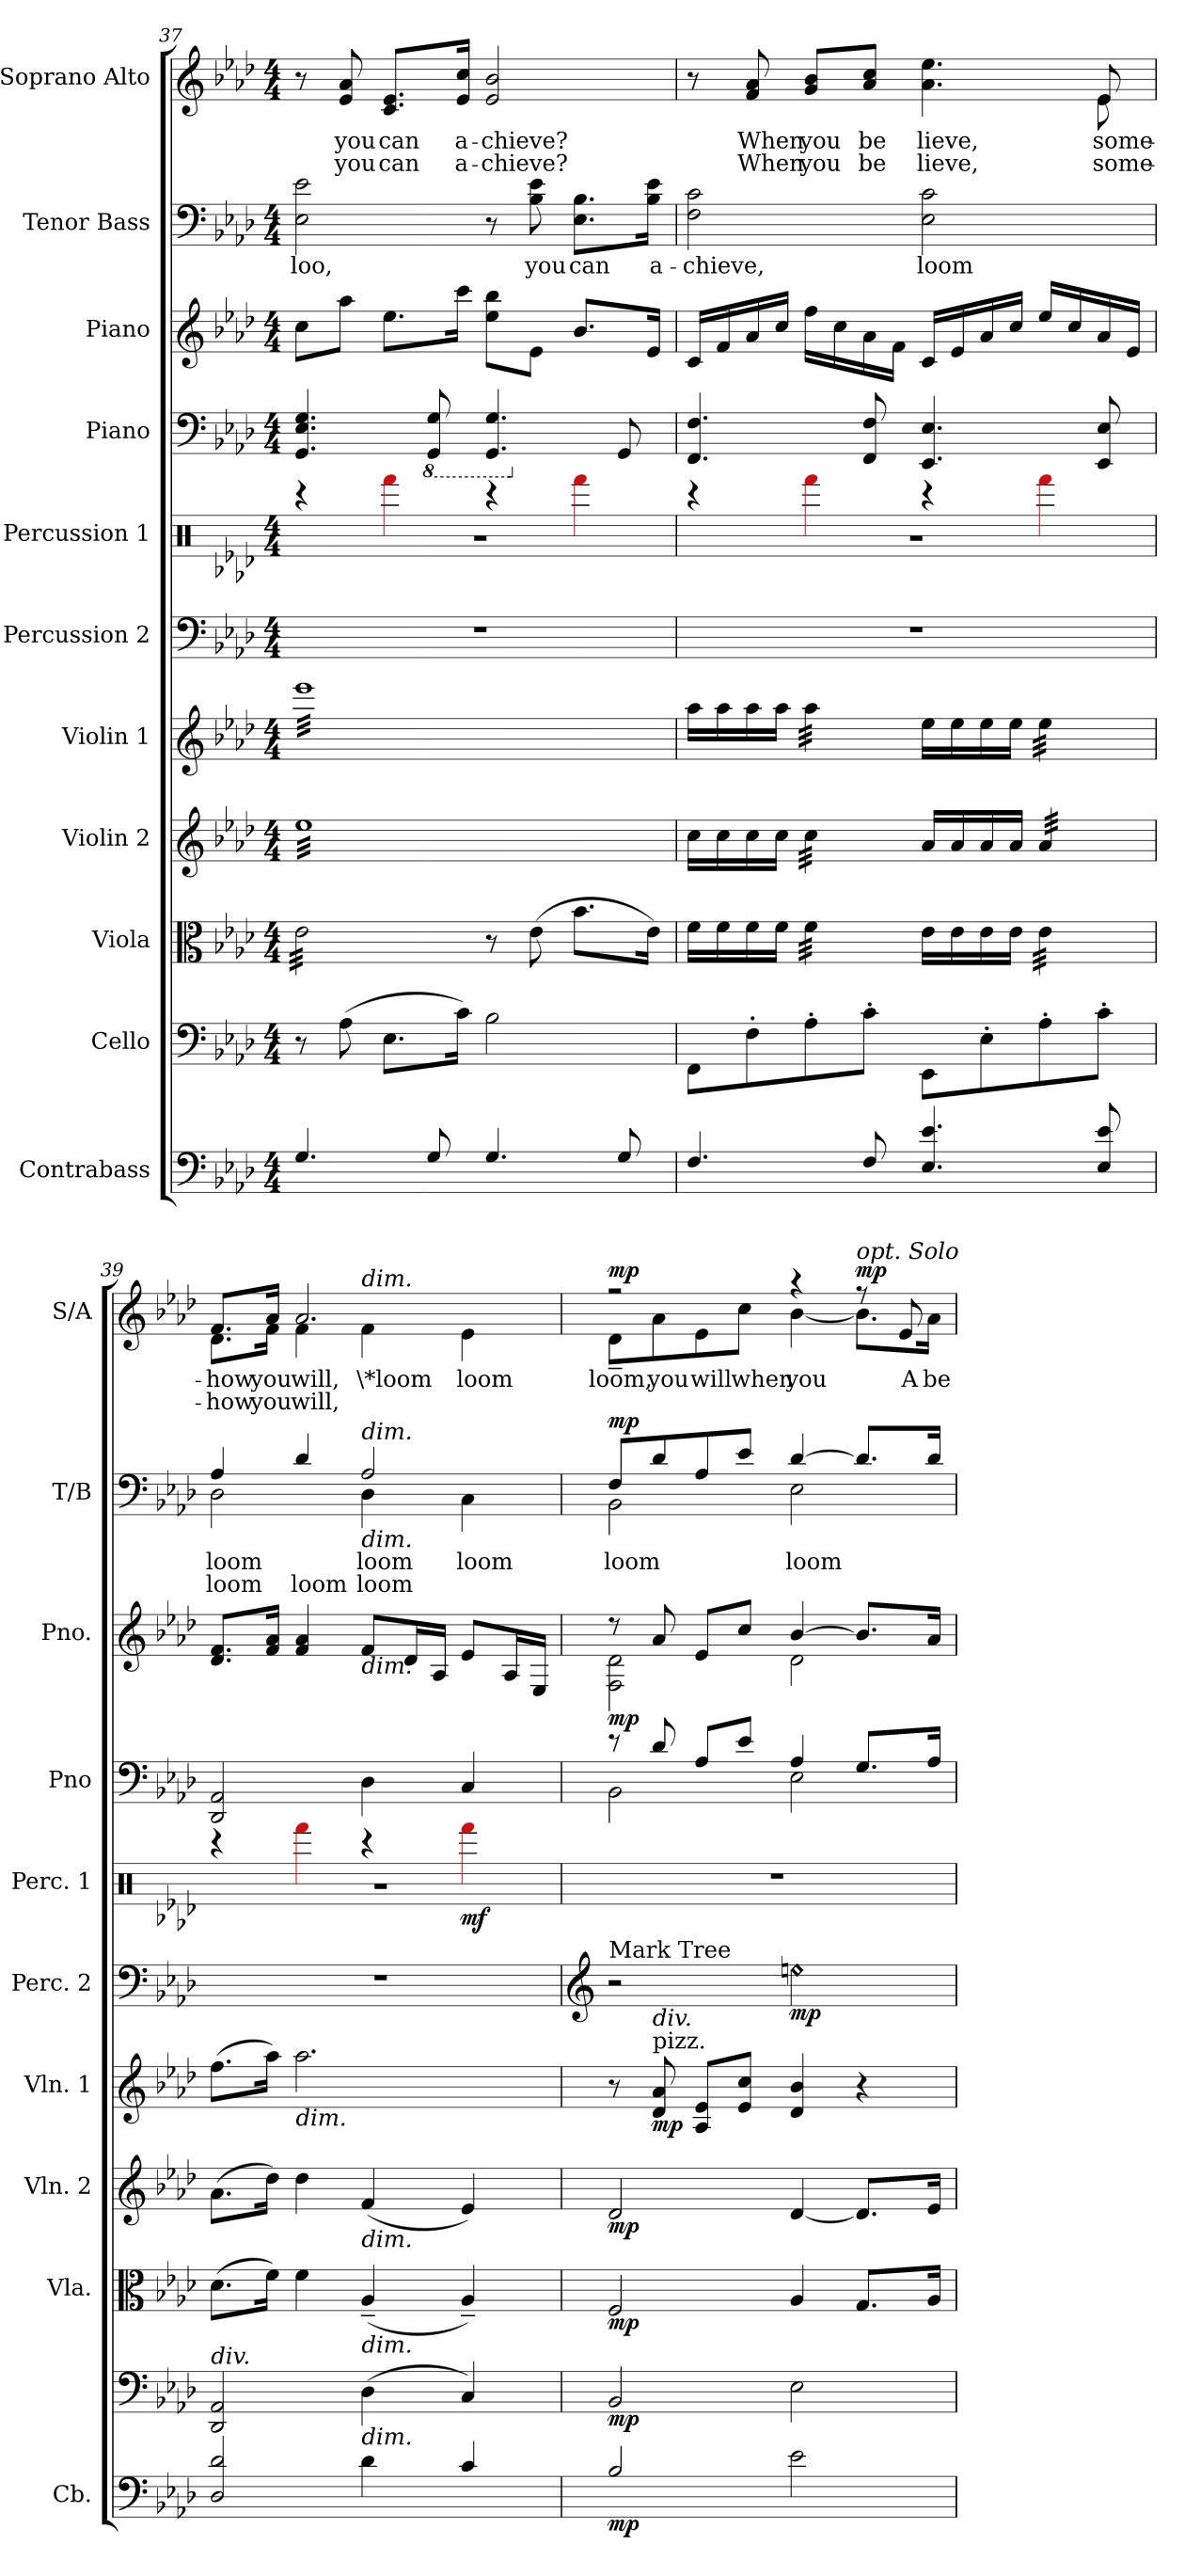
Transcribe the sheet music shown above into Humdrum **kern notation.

**kern	**dynam	**kern	**dynam	**kern	**dynam	**kern	**dynam	**kern	**dynam	**kern	**dynam	**kern	**dynam	**kern	**dynam	**kern	**kern	**text	**text	**dynam	**kern	**text	**text	**dynam
*part11	*part11	*part10	*part10	*part9	*part9	*part8	*part8	*part7	*part7	*part6	*part6	*part5	*part5	*part4	*part4	*part3	*part2	*part2	*part2	*part2	*part1	*part1	*part1	*part1
*staff11	*staff11	*staff10	*staff10	*staff9	*staff9	*staff8	*staff8	*staff7	*staff7	*staff6	*staff6	*staff5	*staff5	*staff4	*staff4	*staff3	*staff2	*staff2	*staff2	*staff2	*staff1	*staff1	*staff1	*staff1
*I"Contrabass	*	*I"Cello	*	*I"Viola	*	*I"Violin 2	*	*I"Violin 1	*	*I"Percussion 2	*	*I"Percussion 1	*	*I"Piano	*	*I"Piano	*I"Tenor Bass	*	*	*	*I"Soprano Alto	*	*	*
*I'Cb.	*	*	*	*I'Vla.	*	*I'Vln. 2	*	*I'Vln. 1	*	*I'Perc. 2	*	*I'Perc. 1	*	*I'Pno	*	*I'Pno.	*I'T/B	*	*	*	*I'S/A	*	*	*
*clefF4	*	*clefF4	*	*clefC3	*	*clefG2	*	*clefG2	*	*clefF4	*	*clefX	*	*clefF4	*	*clefG2	*clefF4	*	*	*	*clefG2	*	*	*
*ITrd7c12	*	*	*	*	*	*	*	*	*	*	*	*ITrd-14c-24	*	*	*	*	*	*	*	*	*	*	*	*
*k[b-e-a-d-]	*	*k[b-e-a-d-]	*	*k[b-e-a-d-]	*	*k[b-e-a-d-]	*	*k[b-e-a-d-]	*	*k[b-e-a-d-]	*	*k[b-e-a-d-]	*	*k[b-e-a-d-]	*	*k[b-e-a-d-]	*k[b-e-a-d-]	*	*	*	*k[b-e-a-d-]	*	*	*
*M4/4	*	*M4/4	*	*M4/4	*	*M4/4	*	*M4/4	*	*M4/4	*	*M4/4	*	*M4/4	*	*M4/4	*M4/4	*	*	*	*M4/4	*	*	*
=37	=37	=37	=37	=37	=37	=37	=37	=37	=37	=37	=37	=37	=37	=37	=37	=37	=37	=37	=37	=37	=37	=37	=37	=37
*	*	*	*	*	*	*	*	*	*	*	*	*^	*	*	*	*	*	*	*	*	*	*	*	*
!	!	!	!	!	!	!	!	!	!	!	!	!	!	!	!	!	!	!	!LO:LY:b	!	!	!	!	!	!
*	*	*	*	*tremolo	*	*	*	*	*	*	*	*	*	*	*	*	*	*	*	*	*	*	*	*	*
*	*	*	*	*	*	*tremolo	*	*	*	*	*	*	*	*	*	*	*	*	*	*	*	*	*	*	*
*	*	*	*	*	*	*	*	*tremolo	*	*	*	*	*	*	*	*	*	*	*	*	*	*	*	*	*
4.GG/	.	8r	.	32e-\LLL	.	32ee-LLL	.	32eee-LLL	.	1r	.	4r	1r	.	4.GG/ 4.E-/ 4.G/	.	8cc\L	2E-\ 2e-\	loo,	.	.	8r	.	.	.
.	.	.	.	32e-\	.	32ee-	.	32eee-	.	.	.	.	.	.	.	.	.	.	.	.	.	.	.	.	.
.	.	.	.	32e-\	.	32ee-	.	32eee-	.	.	.	.	.	.	.	.	.	.	.	.	.	.	.	.	.
.	.	.	.	32e-\	.	32ee-	.	32eee-	.	.	.	.	.	.	.	.	.	.	.	.	.	.	.	.	.
!	!	!	!	!	!	!	!	!	!	!	!	!	!	!	!	!	!	!	!	!	!	!	!LO:LY:a	!LO:LY:b	!
.	.	(8A-\	.	32e-\	.	32ee-	.	32eee-	.	.	.	.	.	.	.	.	8aa-\J	.	.	.	.	8e-/ 8a-/	you	you	.
.	.	.	.	32e-\	.	32ee-	.	32eee-	.	.	.	.	.	.	.	.	.	.	.	.	.	.	.	.	.
.	.	.	.	32e-\	.	32ee-	.	32eee-	.	.	.	.	.	.	.	.	.	.	.	.	.	.	.	.	.
.	.	.	.	32e-\	.	32ee-	.	32eee-	.	.	.	.	.	.	.	.	.	.	.	.	.	.	.	.	.
!	!	!	!	!	!	!	!	!	!	!	!	!	!	!	!	!	!	!	!	!	!	!	!LO:LY:a	!LO:LY:b	!
.	.	8.E-\L	.	32e-\	.	32ee-	.	32eee-	.	.	.	4fff\	.	.	.	.	8.ee-\L	.	.	.	.	8.c/ 8.e-/L	can	can	.
.	.	.	.	32e-\	.	32ee-	.	32eee-	.	.	.	.	.	.	.	.	.	.	.	.	.	.	.	.	.
.	.	.	.	32e-\	.	32ee-	.	32eee-	.	.	.	.	.	.	.	.	.	.	.	.	.	.	.	.	.
.	.	.	.	32e-\	.	32ee-	.	32eee-	.	.	.	.	.	.	.	.	.	.	.	.	.	.	.	.	.
*	*	*	*	*	*	*	*	*	*	*	*	*	*	*	*8ba	*	*	*	*	*	*	*	*	*	*
8GG/	.	.	.	32e-\	.	32ee-	.	32eee-	.	.	.	.	.	.	8GGG/ 8GG/	.	.	.	.	.	.	.	.	.	.
.	.	.	.	32e-\	.	32ee-	.	32eee-	.	.	.	.	.	.	.	.	.	.	.	.	.	.	.	.	.
!	!	!	!	!	!	!	!	!	!	!	!	!	!	!	!	!	!	!	!	!	!	!	!LO:LY:a	!LO:LY:b	!
.	.	16c\Jk)	.	32e-\	.	32ee-	.	32eee-	.	.	.	.	.	.	.	.	16ccc\Jk	.	.	.	.	16e-/ 16cc/Jk	a-	a-	.
.	.	.	.	32e-\JJJ	.	32ee-	.	32eee-	.	.	.	.	.	.	.	.	.	.	.	.	.	.	.	.	.
*	*	*	*	*Xtremolo	*	*	*	*	*	*	*	*	*	*	*	*	*	*	*	*	*	*	*	*	*
!	!	!	!	!	!	!	!	!	!	!	!	!	!	!	!	!	!	!	!	!	!	!	!LO:LY:a	!LO:LY:b	!
4.GG/	.	2B-\	.	8r	.	32ee-	.	32eee-	.	.	.	4r	.	.	4.GGG/ 4.GG/	.	8ee-\ 8bb-\L	8r	.	.	.	2e-/ 2b-/	-chieve?	-chieve?	.
.	.	.	.	.	.	32ee-	.	32eee-	.	.	.	.	.	.	.	.	.	.	.	.	.	.	.	.	.
.	.	.	.	.	.	32ee-	.	32eee-	.	.	.	.	.	.	.	.	.	.	.	.	.	.	.	.	.
.	.	.	.	.	.	32ee-	.	32eee-	.	.	.	.	.	.	.	.	.	.	.	.	.	.	.	.	.
!	!	!	!	!	!	!	!	!	!	!	!	!	!	!	!	!	!	!	!LO:LY:b	!	!	!	!	!	!
.	.	.	.	(8e-\	.	32ee-	.	32eee-	.	.	.	.	.	.	.	.	8e-\J	8B-\ 8e-\	you	.	.	.	.	.	.
.	.	.	.	.	.	32ee-	.	32eee-	.	.	.	.	.	.	.	.	.	.	.	.	.	.	.	.	.
.	.	.	.	.	.	32ee-	.	32eee-	.	.	.	.	.	.	.	.	.	.	.	.	.	.	.	.	.
.	.	.	.	.	.	32ee-	.	32eee-	.	.	.	.	.	.	.	.	.	.	.	.	.	.	.	.	.
!	!	!	!	!	!	!	!	!	!	!	!	!	!	!	!	!	!	!	!LO:LY:b	!	!	!	!	!	!
.	.	.	.	8.b-\L	.	32ee-	.	32eee-	.	.	.	4fff\	.	.	.	.	8.b-/L	8.E-\ 8.B-\L	can	.	.	.	.	.	.
.	.	.	.	.	.	32ee-	.	32eee-	.	.	.	.	.	.	.	.	.	.	.	.	.	.	.	.	.
.	.	.	.	.	.	32ee-	.	32eee-	.	.	.	.	.	.	.	.	.	.	.	.	.	.	.	.	.
.	.	.	.	.	.	32ee-	.	32eee-	.	.	.	.	.	.	.	.	.	.	.	.	.	.	.	.	.
*	*	*	*	*	*	*	*	*	*	*	*	*	*	*	*X8ba	*	*	*	*	*	*	*	*	*	*
8GG/	.	.	.	.	.	32ee-	.	32eee-	.	.	.	.	.	.	8GG/	.	.	.	.	.	.	.	.	.	.
.	.	.	.	.	.	32ee-	.	32eee-	.	.	.	.	.	.	.	.	.	.	.	.	.	.	.	.	.
!	!	!	!	!	!	!	!	!	!	!	!	!	!	!	!	!	!	!	!LO:LY:b	!	!	!	!	!	!
.	.	.	.	16e-\Jk)	.	32ee-	.	32eee-	.	.	.	.	.	.	.	.	16e-/Jk	16B-\ 16e-\Jk	a-	.	.	.	.	.	.
.	.	.	.	.	.	32ee-JJJ	.	32eee-JJJ	.	.	.	.	.	.	.	.	.	.	.	.	.	.	.	.	.
*	*	*	*	*	*	*	*	*Xtremolo	*	*	*	*	*	*	*	*	*	*	*	*	*	*	*	*	*
*	*	*	*	*	*	*Xtremolo	*	*	*	*	*	*	*	*	*	*	*	*	*	*	*	*	*	*	*
!!LO:PB:g=z
=38	=38	=38	=38	=38	=38	=38	=38	=38	=38	=38	=38	=38	=38	=38	=38	=38	=38	=38	=38	=38	=38	=38	=38	=38	=38
!	!	!	!	!	!	!	!	!	!	!	!	!	!	!	!	!	!	!	!LO:LY:b	!	!	!	!	!	!
*	*	*	*	*	*	*	*	*	*	*	*	*	*	*	*	*	*	*	*	*	*	*^	*	*	*
4.FF/	.	8FF\L	.	16f\LL	.	16cc\LL	.	16aa-\LL	.	1r	.	4r	1r	.	4.FF/ 4.F/	.	16c/LL	2F\ 2c\	chieve,	.	.	8r	2ryy	.	.	.
.	.	.	.	16f\	.	16cc\	.	16aa-\	.	.	.	.	.	.	.	.	16f/	.	.	.	.	.	.	.	.	.
!	!	!	!	!	!	!	!	!	!	!	!	!	!	!	!	!	!	!	!	!	!	!	!	!LO:LY:a	!LO:LY:b	!
.	.	8F'\	.	16f\	.	16cc\	.	16aa-\	.	.	.	.	.	.	.	.	16a-/	.	.	.	.	8f/ 8a-/	.	When	When	.
.	.	.	.	16f\JJ	.	16cc\JJ	.	16aa-\JJ	.	.	.	.	.	.	.	.	16cc/JJ	.	.	.	.	.	.	.	.	.
!	!	!	!	!	!	!	!	!	!	!	!	!	!	!	!	!	!	!	!	!	!	!	!	!LO:LY:a	!LO:LY:b	!
*	*	*	*	*tremolo	*	*	*	*	*	*	*	*	*	*	*	*	*	*	*	*	*	*	*	*	*	*
*	*	*	*	*	*	*tremolo	*	*	*	*	*	*	*	*	*	*	*	*	*	*	*	*	*	*	*	*
*	*	*	*	*	*	*	*	*tremolo	*	*	*	*	*	*	*	*	*	*	*	*	*	*	*	*	*	*
.	.	8A-'\	.	32f\LLL	.	32cc\LLL	.	32aa-\LLL	.	.	.	4fff\	.	.	.	.	16ff\LL	.	.	.	.	8g/ 8b-/L	.	you	you	.
.	.	.	.	32f\	.	32cc\	.	32aa-\	.	.	.	.	.	.	.	.	.	.	.	.	.	.	.	.	.	.
.	.	.	.	32f\	.	32cc\	.	32aa-\	.	.	.	.	.	.	.	.	16cc\	.	.	.	.	.	.	.	.	.
.	.	.	.	32f\	.	32cc\	.	32aa-\	.	.	.	.	.	.	.	.	.	.	.	.	.	.	.	.	.	.
!	!	!	!	!	!	!	!	!	!	!	!	!	!	!	!	!	!	!	!	!	!	!	!	!LO:LY:a	!LO:LY:b	!
8FF/	.	8c'\J	.	32f\	.	32cc\	.	32aa-\	.	.	.	.	.	.	8FF/ 8F/	.	16a-\	.	.	.	.	8a-/ 8cc/J	.	be	be	.
.	.	.	.	32f\	.	32cc\	.	32aa-\	.	.	.	.	.	.	.	.	.	.	.	.	.	.	.	.	.	.
.	.	.	.	32f\	.	32cc\	.	32aa-\	.	.	.	.	.	.	.	.	16f\JJ	.	.	.	.	.	.	.	.	.
.	.	.	.	32f\JJJ	.	32cc\JJJ	.	32aa-\JJJ	.	.	.	.	.	.	.	.	.	.	.	.	.	.	.	.	.	.
*	*	*	*	*	*	*	*	*Xtremolo	*	*	*	*	*	*	*	*	*	*	*	*	*	*	*	*	*	*
*	*	*	*	*	*	*Xtremolo	*	*	*	*	*	*	*	*	*	*	*	*	*	*	*	*	*	*	*	*
*	*	*	*	*Xtremolo	*	*	*	*	*	*	*	*	*	*	*	*	*	*	*	*	*	*	*	*	*	*
!	!	!	!	!	!	!	!	!	!	!	!	!	!	!	!	!	!	!	!LO:LY:b	!	!	!	!	!LO:LY:a	!LO:LY:b	!
4.EE-/ 4.E-/	.	8EE-\L	.	16e-\LL	.	16a-/LL	.	16ee-\LL	.	.	.	4r	.	.	4.EE-/ 4.E-/	.	16c/LL	2E-\ 2c\	loom	.	.	4.ryy	4.a-\ 4.ee-\	lieve,	lieve,	.
.	.	.	.	16e-\	.	16a-/	.	16ee-\	.	.	.	.	.	.	.	.	16e-/	.	.	.	.	.	.	.	.	.
.	.	8E-'\	.	16e-\	.	16a-/	.	16ee-\	.	.	.	.	.	.	.	.	16a-/	.	.	.	.	.	.	.	.	.
.	.	.	.	16e-\JJ	.	16a-/JJ	.	16ee-\JJ	.	.	.	.	.	.	.	.	16cc/JJ	.	.	.	.	.	.	.	.	.
*	*	*	*	*tremolo	*	*	*	*	*	*	*	*	*	*	*	*	*	*	*	*	*	*	*	*	*	*
*	*	*	*	*	*	*tremolo	*	*	*	*	*	*	*	*	*	*	*	*	*	*	*	*	*	*	*	*
*	*	*	*	*	*	*	*	*tremolo	*	*	*	*	*	*	*	*	*	*	*	*	*	*	*	*	*	*
.	.	8A-'\	.	32e-\LLL	.	32a-/LLL	.	32ee-\LLL	.	.	.	4fff\	.	.	.	.	16ee-/LL	.	.	.	.	.	.	.	.	.
.	.	.	.	32e-\	.	32a-/	.	32ee-\	.	.	.	.	.	.	.	.	.	.	.	.	.	.	.	.	.	.
.	.	.	.	32e-\	.	32a-/	.	32ee-\	.	.	.	.	.	.	.	.	16cc/	.	.	.	.	.	.	.	.	.
.	.	.	.	32e-\	.	32a-/	.	32ee-\	.	.	.	.	.	.	.	.	.	.	.	.	.	.	.	.	.	.
!	!	!	!	!	!	!	!	!	!	!	!	!	!	!	!	!	!	!	!	!	!	!	!	!LO:LY:a	!LO:LY:b	!
8EE-/ 8E-/	.	8c'\J	.	32e-\	.	32a-/	.	32ee-\	.	.	.	.	.	.	8EE-/ 8E-/	.	16a-/	.	.	.	.	8e-/	8e-\	some-	some-	.
.	.	.	.	32e-\	.	32a-/	.	32ee-\	.	.	.	.	.	.	.	.	.	.	.	.	.	.	.	.	.	.
.	.	.	.	32e-\	.	32a-/	.	32ee-\	.	.	.	.	.	.	.	.	16e-/JJ	.	.	.	.	.	.	.	.	.
.	.	.	.	32e-\JJJ	.	32a-/JJJ	.	32ee-\JJJ	.	.	.	.	.	.	.	.	.	.	.	.	.	.	.	.	.	.
*	*	*	*	*	*	*	*	*Xtremolo	*	*	*	*	*	*	*	*	*	*	*	*	*	*	*	*	*	*
*	*	*	*	*	*	*Xtremolo	*	*	*	*	*	*	*	*	*	*	*	*	*	*	*	*	*	*	*	*
*	*	*	*	*Xtremolo	*	*	*	*	*	*	*	*	*	*	*	*	*	*	*	*	*	*	*	*	*	*
=39	=39	=39	=39	=39	=39	=39	=39	=39	=39	=39	=39	=39	=39	=39	=39	=39	=39	=39	=39	=39	=39	=39	=39	=39	=39	=39
!	!	!LO:TX:a:i:t=div.	!	!	!	!	!	!	!	!	!	!	!	!	!	!	!	!	!	!	!	!	!	!	!	!
!	!	!	!	!	!	!	!	!	!	!	!	!	!	!	!	!	!	!	!LO:LY:b	!LO:LY:a	!	!	!	!LO:LY:a	!LO:LY:b	!
*	*	*	*	*	*	*	*	*	*	*	*	*	*	*	*	*	*	*^	*	*	*	*	*	*	*	*
2DD-/ 2D-/	.	2DD-/ 2AA-/	.	(8.d-\L	.	(8.a-\L	.	(8.ff\L	.	1r	.	4r	1r	.	2DD-/ 2AA-/	.	8.d-/ 8.f/L	4A-/	2D-\	loom	loom	.	8.f/L	8.d-\L	-how	-how	.
!	!	!	!	!	!	!	!	!	!	!	!	!	!	!	!	!	!	!	!	!	!	!	!	!	!LO:LY:a	!LO:LY:b	!
.	.	.	.	16f\Jk)	.	16dd-\Jk)	.	16aa-\Jk)	.	.	.	.	.	.	.	.	16f/ 16a-/Jk	.	.	.	.	.	16a-/Jk	16f\Jk	you	you	.
!	!	!	!	!	!	!	!	!LO:TX:b:i:t=dim.	!	!	!	!	!	!	!	!	!	!	!	!	!	!	!	!	!	!	!
!	!	!	!	!	!	!	!	!	!	!	!	!	!	!	!	!	!	!	!	!	!LO:LY:a	!	!	!	!LO:LY:a	!LO:LY:b	!
.	.	.	.	4f\	.	4dd-\	.	2.aa-\	.	.	.	4fff\	.	.	.	.	4f/ 4a-/	4d-/	.	.	loom	.	2.a-/	4f\	will,	will,	.
!	!	!	!	!	!	!	!	!	!	!	!	!	!	!	!	!	!	!	!	!	!	!	!	!LO:TX:a:i:t=dim.	!	!	!
!	!	!	!	!	!	!	!	!	!	!	!	!	!	!	!	!	!	!LO:TX:a:i:t=dim.	!	!	!	!	!	!	!	!	!
!	!	!	!	!	!	!	!	!	!	!	!	!	!	!	!	!	!	!LO:TX:b:i:t=dim.	!	!	!	!	!	!	!	!	!
!	!	!	!	!	!	!	!	!	!	!	!	!	!	!	!	!	!LO:TX:b:i:t=dim.	!	!	!	!	!	!	!	!	!	!
!	!	!	!	!	!	!LO:TX:b:i:t=dim.	!	!	!	!	!	!	!	!	!	!	!	!	!	!	!	!	!	!	!	!	!
!	!	!	!	!LO:TX:b:i:t=dim.	!	!	!	!	!	!	!	!	!	!	!	!	!	!	!	!	!	!	!	!	!	!	!
!	!	!LO:TX:b:i:t=dim.	!	!	!	!	!	!	!	!	!	!	!	!	!	!	!	!	!	!	!	!	!	!	!	!	!
!	!	!	!	!	!	!	!	!	!	!	!	!	!	!	!	!	!	!	!	!	!LO:LY:a	!	!	!	!	!	!
!	!	!	!	!	!	!	!	!	!	!	!	!	!	!	!	!	!	!	!	!LO:LY:b	!	!	!	!	!LO:LY:b	!	!
4D-\	.	(4D-\	.	(4A-~/	.	(4f/	.	.	.	.	.	4r	.	.	4D-\	.	8f/L	2A-/	4D-\	loom	loom	.	.	4f\	\*loom	.	.
.	.	.	.	.	.	.	.	.	.	.	.	.	.	.	.	.	16d-/L	.	.	.	.	.	.	.	.	.	.
.	.	.	.	.	.	.	.	.	.	.	.	.	.	.	.	.	16A-/JJ	.	.	.	.	.	.	.	.	.	.
!	!	!	!	!	!	!	!	!	!	!	!	!	!	!LO:DY:b	!	!	!	!	!	!LO:LY:b	!	!	!	!	!LO:LY:b	!	!
4C/	.	4C/)	.	4A-~/)	.	4e-/)	.	.	.	.	.	4fff\	.	mf	4C/	.	8e-/L	.	4C\	loom	.	.	.	4e-\	loom	.	.
.	.	.	.	.	.	.	.	.	.	.	.	.	.	.	.	.	16A-/L	.	.	.	.	.	.	.	.	.	.
.	.	.	.	.	.	.	.	.	.	.	.	.	.	.	.	.	16E-/JJ	.	.	.	.	.	.	.	.	.	.
*	*	*	*	*	*	*	*	*	*	*	*	*v	*v	*	*	*	*	*	*	*	*	*	*	*	*	*	*
=40	=40	=40	=40	=40	=40	=40	=40	=40	=40	=40	=40	=40	=40	=40	=40	=40	=40	=40	=40	=40	=40	=40	=40	=40	=40	=40
*	*	*	*	*	*	*	*	*	*	*clefG2	*	*	*	*	*	*	*	*	*	*	*	*	*	*	*	*
*	*	*	*	*	*	*	*	*	*	*	*	*	*	*^	*	*^	*	*	*	*	*	*	*	*	*	*
!	!	!	!	!	!	!	!	!	!	!LO:TX:a:t=Mark Tree	!	!	!	!	!	!	!	!	!	!	!	!	!	!	!	!	!	!
!	!LO:DY:b	!	!LO:DY:b	!	!LO:DY:b	!	!LO:DY:b	!	!	!	!	!	!	!	!	!LO:DY:a	!	!	!	!	!LO:LY:b	!	!LO:DY:a	!	!	!LO:LY:b	!	!LO:DY:b
2BB-/	mp	2BB-/	mp	2F/	mp	2d-/	mp	8r	.	2r	.	1r	.	8r	2BB-\	mp	8r	2F\ 2d-\	8F/L	2BB-\	loom	.	mp	2r	8d-~\L	loom,	.	mp
!	!	!	!	!	!	!	!	!LO:TX:a:t=pizz.	!	!	!	!	!	!	!	!	!	!	!	!	!	!	!	!	!	!	!	!
!	!	!	!	!	!	!	!	!LO:TX:a:i:t=div.	!	!	!	!	!	!	!	!	!	!	!	!	!	!	!	!	!	!	!	!
!	!	!	!	!	!	!	!	!	!LO:DY:b	!	!	!	!	!	!	!	!	!	!	!	!	!	!	!	!	!LO:LY:b	!	!
.	.	.	.	.	.	.	.	8d-/ 8a-/	mp	.	.	.	.	8d-/	.	.	8a-/	.	8d-/	.	.	.	.	.	8a-\	you	.	.
!	!	!	!	!	!	!	!	!	!	!	!	!	!	!	!	!	!	!	!	!	!	!	!	!	!	!LO:LY:b	!	!
.	.	.	.	.	.	.	.	8A-/ 8e-/L	.	.	.	.	.	8A-/L	.	.	8e-/L	.	8A-/	.	.	.	.	.	8e-\	will	.	.
!	!	!	!	!	!	!	!	!	!	!	!	!	!	!	!	!	!	!	!	!	!	!	!	!	!	!LO:LY:b	!	!
.	.	.	.	.	.	.	.	8e-/ 8cc/J	.	.	.	.	.	8e-/J	.	.	8cc/J	.	8e-/J	.	.	.	.	.	8cc\J	when	.	.
!	!	!	!	!	!	!	!	!	!	!LO:N:head=diamond	!LO:DY:b	!	!	!	!	!	!	!	!	!	!LO:LY:b	!	!	!	!	!LO:LY:b	!	!
2E-\	.	2E-\	.	4A-/	.	[4d-/	.	4d-/ 4b-/	.	2een\	mp	.	.	4A-/	2E-\	.	[4b-/	2d-\	[4d-/	2E-\	loom	.	.	4r	[4b-\	you	.	.
!	!	!	!	!	!	!	!	!	!	!	!	!	!	!	!	!	!	!	!	!	!	!	!	!LO:TX:a:i:t=opt. Solo	!	!	!	!
!	!	!	!	!	!	!	!	!	!	!	!	!	!	!	!	!	!	!	!	!	!	!	!	!	!	!	!	!LO:DY:a
.	.	.	.	8.G/L	.	8.d-/L]	.	4r	.	.	.	.	.	8.G/L	.	.	8.b-/L]	.	8.d-/L]	.	.	.	.	8r	8.b-\L]	.	.	mp
!	!	!	!	!	!	!	!	!	!	!	!	!	!	!	!	!	!	!	!	!	!	!	!	!	!	!LO:LY:a	!	!
.	.	.	.	.	.	.	.	.	.	.	.	.	.	.	.	.	.	.	.	.	.	.	.	8e-/	.	A-	.	.
!	!	!	!	!	!	!	!	!	!	!	!	!	!	!	!	!	!	!	!	!	!	!	!	!	!	!LO:LY:b	!	!
.	.	.	.	16A-/Jk	.	16e-/Jk	.	.	.	.	.	.	.	16A-/Jk	.	.	16a-/Jk	.	16d-/Jk	.	.	.	.	.	16a-\Jk	be-	.	.
*	*	*	*	*	*	*	*	*	*	*	*	*	*	*v	*v	*	*	*	*v	*v	*	*	*	*v	*v	*	*	*
*	*	*	*	*	*	*	*	*	*	*	*	*	*	*	*	*v	*v	*	*	*	*	*	*	*	*
=	=	=	=	=	=	=	=	=	=	=	=	=	=	=	=	=	=	=	=	=	=	=	=	=
*-	*-	*-	*-	*-	*-	*-	*-	*-	*-	*-	*-	*-	*-	*-	*-	*-	*-	*-	*-	*-	*-	*-	*-	*-
